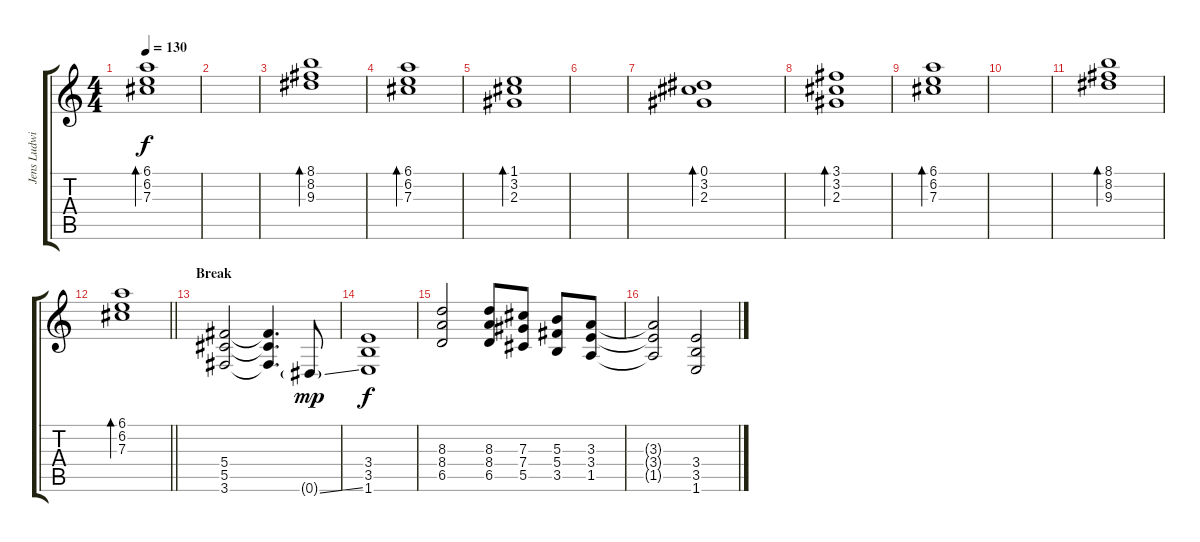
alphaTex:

\track ("Jens Ludwig" "Jens Ludwi") {instrument distortionguitar}
\staff {score tabs}
\tuning (Eb4 Bb3 Gb3 Db3 Ab2 Eb2) {hide}
\ts (4 4)
\tempo 130
\clef g2
\ks c
(6.1 6.2 7.3).1{bd 480 dy f} |
|
(8.1 8.2 9.3).1{bd 480} |
(6.1 6.2 7.3).1{bd 480} |
(1.1 3.2 2.3).1{bd 480} |
|
(0.1 3.2 2.3).1{bd 480} |
(3.1 3.2 2.3).1{bd 480} |
(6.1 6.2 7.3).1{bd 480} |
|
(8.1 8.2 9.3).1{bd 480} |
\barLineRight lightlight
(6.1 6.2 7.3).1{bd 480} |
\section ("" "Break")
(5.4 5.5 3.6).2{instrument distortionguitar} (5.4{t} 5.5{t} 3.6{t}).4{d} 0.6{ss g}.8{dy mp} |
(3.4 3.5 1.6).1{dy f} |
(8.3 8.4 6.5).2 (8.3 8.4 6.5).8 (7.3 7.4 5.5).8 (5.3 5.4 3.5).8 (3.3 3.4 1.5).8 |
(3.3{t} 3.4{t} 1.5{t}).2 (3.4 3.5 1.6).2
